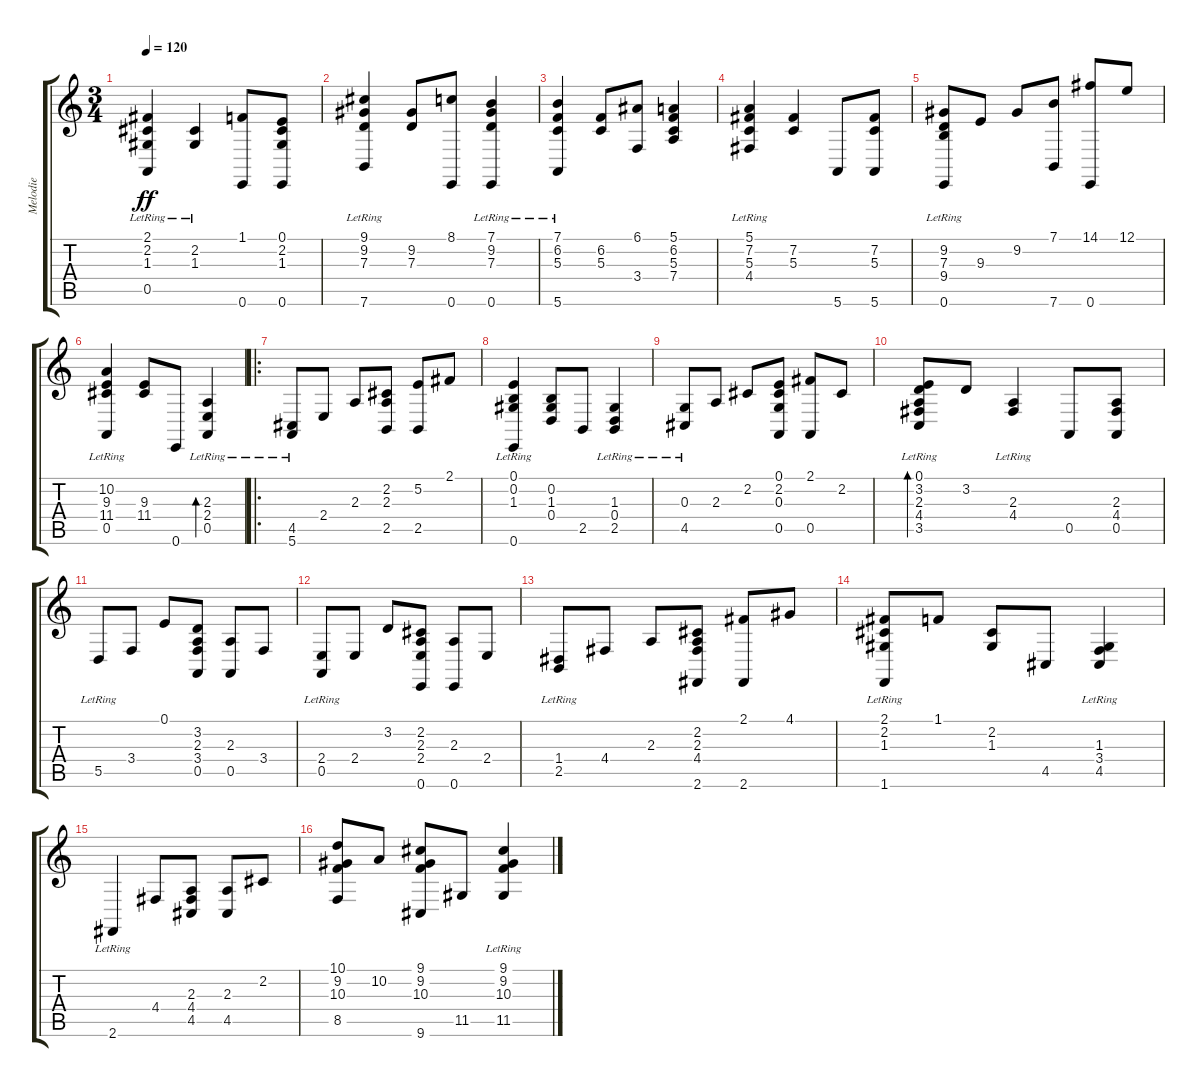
\track ("Melodie" "Melodie") {instrument harmonica}
\staff {score tabs}
\tuning (E4 B3 G3 D3 A2 E2) {hide}
\ts (3 4)
\tempo 120
\clef g2
\ks c
(2.1 2.2 1.3 0.5{lr}).4{dy ff instrument harmonica} (2.2 1.3{lr}).4 (1.1 0.6).8 (0.1 2.2 1.3 0.6).8 |
(9.1 9.2 7.3 7.6{lr}).4 (9.2 7.3).8 (8.1 0.6).8 (7.1 9.2 7.3 0.6{lr}).4 |
(7.1 6.2 5.3 5.6{lr}).4 (6.2 5.3).8 (6.1 3.4).8 (5.1 6.2 5.3 7.4).4 |
(5.1 7.2 5.3 4.4{lr}).4 (7.2 5.3).4 5.6.8 (7.2 5.3 5.6).8 |
(9.2 7.3 9.4 0.6{lr}).8 9.3.8 9.2.8 (7.1 7.6).8 (14.1 0.6).8 12.1.8 |
(10.2 9.3 11.4 0.5{lr}).4 (9.3 11.4).8 0.6.8 (2.3{lr} 2.4{lr} 0.5{lr}).4{bd 120} |
\ro
(4.5 5.6{lr}).8{instrument electricbassfinger} 2.4.8 2.3.8 (2.2 2.3 2.5).8 (5.2 2.5).8 2.1.8 |
(0.1 0.2 1.3 0.6{lr}).4 (0.2 1.3 0.4).8 2.5.8 (1.3 0.4 2.5{lr}).4 |
(0.3 4.5{lr}).8 2.3.8 2.2.8 (0.1 2.2 0.3 0.5).8 (2.1 0.5).8 2.2.8 |
(0.1 3.2 2.3 4.4 3.5{lr}).8{bd 120} 3.2.8 (2.3 4.4{lr}).4 0.5.8 (2.3 4.4 0.5).8 |
5.5{lr}.8 3.4.8 0.1.8 (3.2 2.3 3.4 0.5).8 (2.3 0.5).8 3.4.8 |
(2.4 0.5{lr}).8 2.4.8 3.2.8 (2.2 2.3 2.4 0.6).8 (2.3 0.6).8 2.4.8 |
(1.4 2.5{lr}).8 4.4.8 2.3.8 (2.2 2.3 4.4 2.6).8 (2.1 2.6).8 4.1.8 |
(2.1 2.2 1.3 1.6{lr}).8 1.1.8 (2.2 1.3).8 4.5.8 (1.3{lr} 3.4{lr} 4.5{lr}).4 |
2.6{lr}.4 4.4.8 (2.3 4.4 4.5).8 (2.3 4.5).8 2.2.8 |
(10.1 9.2 10.3 8.5).8 10.2.8 (9.1 9.2 10.3 9.6).8 11.5.8 (9.1 9.2 10.3 11.5{lr}).4
